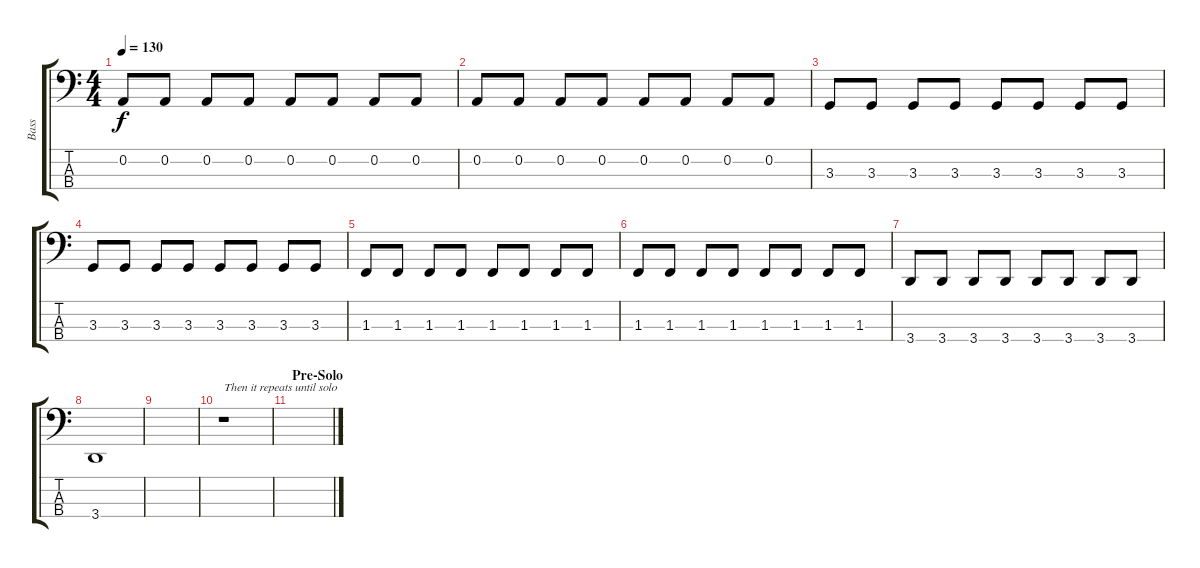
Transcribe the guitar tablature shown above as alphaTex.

\track ("Bass" "Bass") {instrument electricbasspick}
\staff {score tabs}
\tuning (D2 A1 E1 B0) {hide}
\ts (4 4)
\tempo 130
\clef f4
\ks c
0.2.8{dy f volume 9} 0.2.8 0.2.8 0.2.8 0.2.8 0.2.8 0.2.8 0.2.8 |
0.2.8 0.2.8 0.2.8 0.2.8 0.2.8 0.2.8 0.2.8 0.2.8 |
3.3.8 3.3.8 3.3.8 3.3.8 3.3.8 3.3.8 3.3.8 3.3.8 |
3.3.8 3.3.8 3.3.8 3.3.8 3.3.8 3.3.8 3.3.8 3.3.8 |
1.3.8 1.3.8 1.3.8 1.3.8 1.3.8 1.3.8 1.3.8 1.3.8 |
1.3.8 1.3.8 1.3.8 1.3.8 1.3.8 1.3.8 1.3.8 1.3.8 |
3.4.8 3.4.8 3.4.8 3.4.8 3.4.8 3.4.8 3.4.8 3.4.8 |
3.4.1 |
|
r.1{txt "Then it repeats until solo"} |
\section ("" "Pre-Solo")
